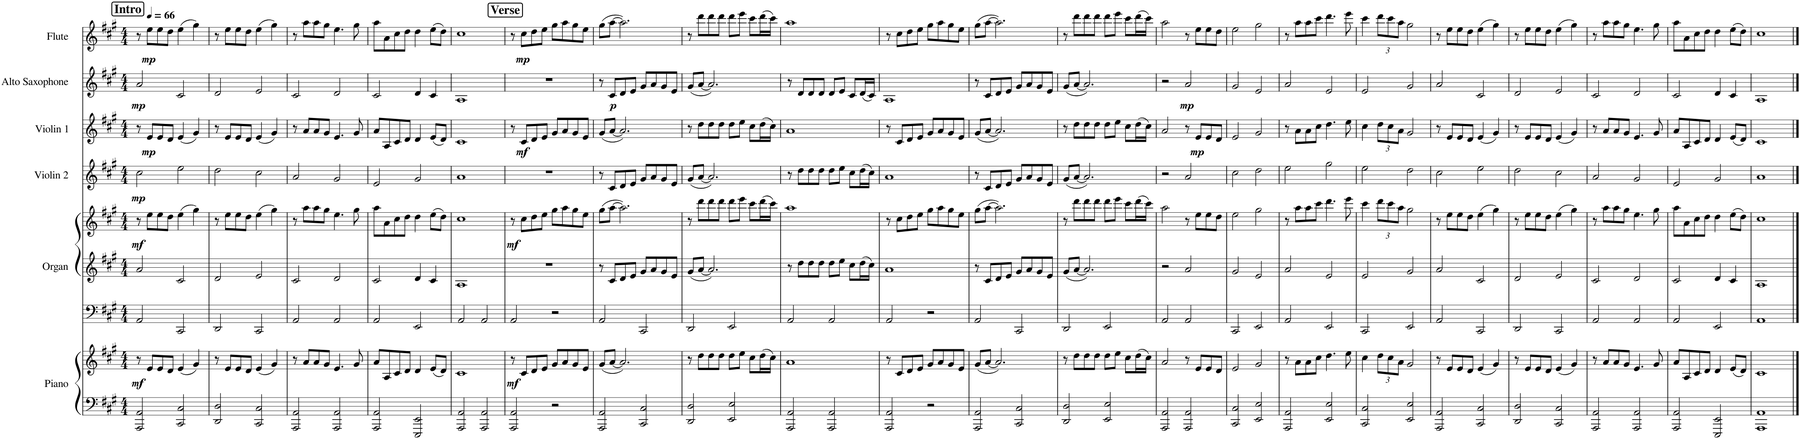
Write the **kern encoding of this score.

**kern	**kern	**dynam	**kern	**kern	**kern	**dynam	**kern	**dynam	**kern	**dynam	**kern	**dynam	**kern	**dynam
*part6	*part6	*part6	*part5	*part5	*part5	*part5	*part4	*part4	*part3	*part3	*part2	*part2	*part1	*part1
*staff9	*staff8	*staff8/9	*staff7	*staff6	*staff5	*staff5/6/7	*staff4	*staff4	*staff3	*staff3	*staff2	*staff2	*staff1	*staff1
*I"Piano	*	*	*I"Organ	*	*	*	*I"Violin 2	*	*I"Violin 1	*	*I"Alto Saxophone	*	*I"Flute	*
*I'Pno.	*	*	*I'Org.	*	*	*	*I'Vln. 2	*	*I'Vln. 1	*	*I'A. Sax.	*	*I'Fl.	*
*clefF4	*clefG2	*	*clefF4	*clefG2	*clefG2	*	*clefG2	*	*clefG2	*	*clefG2	*	*clefG2	*
*	*	*	*	*	*	*	*	*	*	*	*ITrd5c9	*	*	*
*k[f#c#g#]	*k[f#c#g#]	*	*k[f#c#g#]	*k[f#c#g#]	*k[f#c#g#]	*	*k[f#c#g#]	*	*k[f#c#g#]	*	*k[f#c#g#]	*	*k[f#c#g#]	*
*M4/4	*M4/4	*	*M4/4	*M4/4	*M4/4	*	*M4/4	*	*M4/4	*	*M4/4	*	*M4/4	*
*MM66	*MM66	*	*MM66	*MM66	*MM66	*	*MM66	*	*MM66	*	*MM66	*	*MM66	*
!!LO:REH:place=s1:a:B:cj:fs=14:t=Intro
=1	=1	=1	=1	=1	=1	=1	=1	=1	=1	=1	=1	=1	=1	=1
!	!	!LO:DY:b	!	!	!	!LO:DY:b	!	!LO:DY:b	!	!	!	!LO:DY:b	!	!
2AAA/ 2AA/	8r	mf	2AA/	2a/	8r	mf	2cc#\	mp	8r	.	2a/	mp	8r	.
!	!	!	!	!	!	!	!	!	!	!LO:DY:b	!	!	!	!LO:DY:b
.	8e/L	.	.	.	8ee\L	.	.	.	8e/L	mp	.	.	8ee\L	mp
.	8e/	.	.	.	8ee\	.	.	.	8e/	.	.	.	8ee\	.
.	8d/J	.	.	.	8dd\J	.	.	.	8d/J	.	.	.	8dd\J	.
2CC#/ 2C#/	(4e/	.	2CC#/	2c#/	(4ee\	.	2ee\	.	(4e/	.	2c#/	.	(4ee\	.
.	4g#/)	.	.	.	4gg#\)	.	.	.	4g#/)	.	.	.	4gg#\)	.
=2	=2	=2	=2	=2	=2	=2	=2	=2	=2	=2	=2	=2	=2	=2
2DD/ 2D/	8r	.	2DD/	2d/	8r	.	2dd\	.	8r	.	2d/	.	8r	.
.	8e/L	.	.	.	8ee\L	.	.	.	8e/L	.	.	.	8ee\L	.
.	8e/	.	.	.	8ee\	.	.	.	8e/	.	.	.	8ee\	.
.	8d/J	.	.	.	8dd\J	.	.	.	8d/J	.	.	.	8dd\J	.
2CC#/ 2C#/	(4e/	.	2CC#/	2e/	(4ee\	.	2cc#\	.	(4e/	.	2e/	.	(4ee\	.
.	4g#/)	.	.	.	4gg#\)	.	.	.	4g#/)	.	.	.	4gg#\)	.
=3	=3	=3	=3	=3	=3	=3	=3	=3	=3	=3	=3	=3	=3	=3
2AAA/ 2AA/	8r	.	2AA/	2c#/	8r	.	2a/	.	8r	.	2c#/	.	8r	.
.	8a/L	.	.	.	8aa\L	.	.	.	8a/L	.	.	.	8aa\L	.
.	8a/	.	.	.	8aa\	.	.	.	8a/	.	.	.	8aa\	.
.	8g#/J	.	.	.	8gg#\J	.	.	.	8g#/J	.	.	.	8gg#\J	.
2AAA/ 2AA/	4.e/	.	2AA/	2d/	4.ee\	.	2g#/	.	4.e/	.	2d/	.	4.ee\	.
.	8g#/	.	.	.	8gg#\	.	.	.	8g#/	.	.	.	8gg#\	.
=4	=4	=4	=4	=4	=4	=4	=4	=4	=4	=4	=4	=4	=4	=4
2AAA/ 2AA/	8a/L	.	2AA/	2c#/	8aa\L	.	2e/	.	8a/L	.	2c#/	.	8aa\L	.
.	8A/	.	.	.	8a\	.	.	.	8A/	.	.	.	8a\	.
.	8c#/	.	.	.	8cc#\	.	.	.	8c#/	.	.	.	8cc#\	.
.	8d/J	.	.	.	8dd\J	.	.	.	8d/J	.	.	.	8dd\J	.
2EEE/ 2EE/	4d/	.	2EE/	4d/	4dd\	.	2g#/	.	4d/	.	4d/	.	4dd\	.
.	(8e/L	.	.	4c#/	(8ee\L	.	.	.	(8e/L	.	4c#/	.	(8ee\L	.
.	8d/J)	.	.	.	8dd\J)	.	.	.	8d/J)	.	.	.	8dd\J)	.
=5	=5	=5	=5	=5	=5	=5	=5	=5	=5	=5	=5	=5	=5	=5
2AAA/ 2AA/	1c#	.	2AA/	1A	1cc#	.	1a	.	1c#	.	1A	.	1cc#	.
2AAA/ 2AA/	.	.	2AA/	.	.	.	.	.	.	.	.	.	.	.
!!LO:REH:place=s1:a:B:cj:fs=14:t=Verse
=6	=6	=6	=6	=6	=6	=6	=6	=6	=6	=6	=6	=6	=6	=6
!	!	!LO:DY:b	!	!	!	!LO:DY:b	!	!	!	!	!	!	!	!
2AAA/ 2AA/	8r	mf	2AA/	1r	8r	mf	1r	.	8r	.	1r	.	8r	.
!	!	!	!	!	!	!	!	!	!	!LO:DY:b	!	!	!	!LO:DY:b
.	8c#/L	.	.	.	8cc#\L	.	.	.	8c#/L	mf	.	.	8cc#\L	mp
.	8d/	.	.	.	8dd\	.	.	.	8d/	.	.	.	8dd\	.
.	8e/J	.	.	.	8ee\J	.	.	.	8e/J	.	.	.	8ee\J	.
2r	8g#/L	.	2r	.	8gg#\L	.	.	.	8g#/L	.	.	.	8gg#\L	.
.	8a/	.	.	.	8aa\	.	.	.	8a/	.	.	.	8aa\	.
.	8g#/	.	.	.	8gg#\	.	.	.	8g#/	.	.	.	8gg#\	.
.	8e/J	.	.	.	8ee\J	.	.	.	8e/J	.	.	.	8ee\J	.
=7	=7	=7	=7	=7	=7	=7	=7	=7	=7	=7	=7	=7	=7	=7
2AAA/ 2AA/	(8g#/L	.	2AA/	8r	(8gg#\L	.	8r	.	(8g#/L	.	8r	.	(8gg#\L	.
!	!	!	!	!	!	!	!	!	!	!	!	!LO:DY:b	!	!
.	[8a/J	.	.	8c#/L	[8aa\J	.	8c#/L	.	[8a/J	.	8c#/L	p	[8aa\J	.
.	2.a/])	.	.	8d/	2.aa\])	.	8d/	.	2.a/])	.	8d/	.	2.aa\])	.
.	.	.	.	8e/J	.	.	8e/J	.	.	.	8e/J	.	.	.
2CC#/ 2C#/	.	.	2CC#/	8g#/L	.	.	8g#/L	.	.	.	8g#/L	.	.	.
.	.	.	.	8a/	.	.	8a/	.	.	.	8a/	.	.	.
.	.	.	.	8g#/	.	.	8g#/	.	.	.	8g#/	.	.	.
.	.	.	.	8e/J	.	.	8e/J	.	.	.	8e/J	.	.	.
=8	=8	=8	=8	=8	=8	=8	=8	=8	=8	=8	=8	=8	=8	=8
2DD/ 2D/	8r	.	2DD/	8g#/L	8r	.	(8g#/L	.	8r	.	(8g#/L	.	8r	.
.	8dd\L	.	.	[8a/J	8ddd\L	.	[8a/J	.	8dd\L	.	[8a/J	.	8ddd\L	.
.	8dd\	.	.	2.a/]	8ddd\	.	2.a/])	.	8dd\	.	2.a/])	.	8ddd\	.
.	8dd\J	.	.	.	8ddd\J	.	.	.	8dd\J	.	.	.	8ddd\J	.
2EE/ 2E/	8dd\L	.	2EE/	.	8ddd\L	.	.	.	8dd\L	.	.	.	8ddd\L	.
.	8ee\J	.	.	.	8eee\J	.	.	.	8ee\J	.	.	.	8eee\J	.
.	8cc#\L	.	.	.	8ccc#\L	.	.	.	8cc#\L	.	.	.	8ccc#\L	.
.	(16dd\L	.	.	.	(16ddd\L	.	.	.	(16dd\L	.	.	.	(16ddd\L	.
.	16cc#\JJ)	.	.	.	16ccc#\JJ)	.	.	.	16cc#\JJ)	.	.	.	16ccc#\JJ)	.
=9	=9	=9	=9	=9	=9	=9	=9	=9	=9	=9	=9	=9	=9	=9
2AAA/ 2AA/	1a	.	2AA/	8r	1aa	.	8r	.	1a	.	8r	.	1aa	.
.	.	.	.	8dd\L	.	.	8dd\L	.	.	.	8d/L	.	.	.
.	.	.	.	8dd\	.	.	8dd\	.	.	.	8d/	.	.	.
.	.	.	.	8dd\J	.	.	8dd\J	.	.	.	8d/J	.	.	.
2AAA/ 2AA/	.	.	2AA/	8dd\L	.	.	8dd\L	.	.	.	8d/L	.	.	.
.	.	.	.	8ee\J	.	.	8ee\J	.	.	.	8e/J	.	.	.
.	.	.	.	8cc#\L	.	.	8cc#\L	.	.	.	8c#/L	.	.	.
.	.	.	.	16dd\L	.	.	(16dd\L	.	.	.	(16d/L	.	.	.
.	.	.	.	16cc#\JJ	.	.	16cc#\JJ)	.	.	.	16c#/JJ)	.	.	.
=10	=10	=10	=10	=10	=10	=10	=10	=10	=10	=10	=10	=10	=10	=10
2AAA/ 2AA/	8r	.	2AA/	1a	8r	.	1a	.	8r	.	1A	.	8r	.
.	8c#/L	.	.	.	8cc#\L	.	.	.	8c#/L	.	.	.	8cc#\L	.
.	8d/	.	.	.	8dd\	.	.	.	8d/	.	.	.	8dd\	.
.	8e/J	.	.	.	8ee\J	.	.	.	8e/J	.	.	.	8ee\J	.
2r	8g#/L	.	2r	.	8gg#\L	.	.	.	8g#/L	.	.	.	8gg#\L	.
.	8a/	.	.	.	8aa\	.	.	.	8a/	.	.	.	8aa\	.
.	8g#/	.	.	.	8gg#\	.	.	.	8g#/	.	.	.	8gg#\	.
.	8e/J	.	.	.	8ee\J	.	.	.	8e/J	.	.	.	8ee\J	.
=11	=11	=11	=11	=11	=11	=11	=11	=11	=11	=11	=11	=11	=11	=11
2AAA/ 2AA/	(8g#/L	.	2AA/	8r	(8gg#\L	.	8r	.	(8g#/L	.	8r	.	(8gg#\L	.
.	[8a/J	.	.	8c#/L	[8aa\J	.	8c#/L	.	[8a/J	.	8c#/L	.	[8aa\J	.
.	2.a/])	.	.	8d/	2.aa\])	.	8d/	.	2.a/])	.	8d/	.	2.aa\])	.
.	.	.	.	8e/J	.	.	8e/J	.	.	.	8e/J	.	.	.
2CC#/ 2C#/	.	.	2CC#/	8g#/L	.	.	8g#/L	.	.	.	8g#/L	.	.	.
.	.	.	.	8a/	.	.	8a/	.	.	.	8a/	.	.	.
.	.	.	.	8g#/	.	.	8g#/	.	.	.	8g#/	.	.	.
.	.	.	.	8e/J	.	.	8e/J	.	.	.	8e/J	.	.	.
=12	=12	=12	=12	=12	=12	=12	=12	=12	=12	=12	=12	=12	=12	=12
2DD/ 2D/	8r	.	2DD/	8g#/L	8r	.	(8g#/L	.	8r	.	(8g#/L	.	8r	.
.	8dd\L	.	.	[8a/J	8ddd\L	.	[8a/J	.	8dd\L	.	[8a/J	.	8ddd\L	.
.	8dd\	.	.	2.a/]	8ddd\	.	2.a/])	.	8dd\	.	2.a/])	.	8ddd\	.
.	8dd\J	.	.	.	8ddd\J	.	.	.	8dd\J	.	.	.	8ddd\J	.
2EE/ 2E/	8dd\L	.	2EE/	.	8ddd\L	.	.	.	8dd\L	.	.	.	8ddd\L	.
.	8ee\J	.	.	.	8eee\J	.	.	.	8ee\J	.	.	.	8eee\J	.
.	8cc#\L	.	.	.	8ccc#\L	.	.	.	8cc#\L	.	.	.	8ccc#\L	.
.	(16dd\L	.	.	.	(16ddd\L	.	.	.	(16dd\L	.	.	.	(16ddd\L	.
.	16cc#\JJ)	.	.	.	16ccc#\JJ)	.	.	.	16cc#\JJ)	.	.	.	16ccc#\JJ)	.
=13	=13	=13	=13	=13	=13	=13	=13	=13	=13	=13	=13	=13	=13	=13
2AAA/ 2AA/	2a/	.	2AA/	2r	2aa\	.	2r	.	2a/	.	2r	.	2aa\	.
!	!	!	!	!	!	!	!	!	!	!	!	!LO:DY:b	!	!
2AAA/ 2AA/	8r	.	2AA/	2a/	8r	.	2a/	.	8r	.	2a/	mp	8r	.
!	!	!	!	!	!	!	!	!	!	!LO:DY:b	!	!	!	!
.	8e/L	.	.	.	8ee\L	.	.	.	8e/L	mp	.	.	8ee\L	.
.	8e/	.	.	.	8ee\	.	.	.	8e/	.	.	.	8ee\	.
.	8d/J	.	.	.	8dd\J	.	.	.	8d/J	.	.	.	8dd\J	.
=14	=14	=14	=14	=14	=14	=14	=14	=14	=14	=14	=14	=14	=14	=14
2CC#/ 2C#/	2e/	.	2CC#/	2g#/	2ee\	.	2cc#\	.	2e/	.	2g#/	.	2ee\	.
2EE/ 2E/	2g#/	.	2EE/	2e/	2gg#\	.	2dd\	.	2g#/	.	2e/	.	2gg#\	.
=15	=15	=15	=15	=15	=15	=15	=15	=15	=15	=15	=15	=15	=15	=15
2AAA/ 2AA/	8r	.	2AA/	2a/	8r	.	2ee\	.	8r	.	2a/	.	8r	.
.	8a\L	.	.	.	8aa\L	.	.	.	8a\L	.	.	.	8aa\L	.
.	8a\	.	.	.	8aa\	.	.	.	8a\	.	.	.	8aa\	.
.	8cc#\J	.	.	.	8ccc#\J	.	.	.	8cc#\J	.	.	.	8ccc#\J	.
2EE/ 2E/	4.dd\	.	2EE/	2e/	4.ddd\	.	2gg#\	.	4.dd\	.	2e/	.	4.ddd\	.
.	8ee\	.	.	.	8eee\	.	.	.	8ee\	.	.	.	8eee\	.
=16	=16	=16	=16	=16	=16	=16	=16	=16	=16	=16	=16	=16	=16	=16
2CC#/ 2C#/	4cc#\	.	2CC#/	2e/	4ccc#\	.	2ee\	.	4cc#\	.	2e/	.	4ccc#\	.
*	*Xbrackettup	*	*	*	*Xbrackettup	*	*	*	*Xbrackettup	*	*	*	*Xbrackettup	*
.	12dd\L	.	.	.	12ddd\L	.	.	.	12dd\L	.	.	.	12ddd\L	.
.	12cc#\	.	.	.	12ccc#\	.	.	.	12cc#\	.	.	.	12ccc#\	.
.	12a\J	.	.	.	12aa\J	.	.	.	12a\J	.	.	.	12aa\J	.
2EE/ 2E/	2g#/	.	2EE/	2g#/	2gg#\	.	2dd\	.	2g#/	.	2g#/	.	2gg#\	.
=17	=17	=17	=17	=17	=17	=17	=17	=17	=17	=17	=17	=17	=17	=17
2AAA/ 2AA/	8r	.	2AA/	2a/	8r	.	2cc#\	.	8r	.	2a/	.	8r	.
.	8e/L	.	.	.	8ee\L	.	.	.	8e/L	.	.	.	8ee\L	.
.	8e/	.	.	.	8ee\	.	.	.	8e/	.	.	.	8ee\	.
.	8d/J	.	.	.	8dd\J	.	.	.	8d/J	.	.	.	8dd\J	.
2CC#/ 2C#/	(4e/	.	2CC#/	2c#/	(4ee\	.	2ee\	.	(4e/	.	2c#/	.	(4ee\	.
.	4g#/)	.	.	.	4gg#\)	.	.	.	4g#/)	.	.	.	4gg#\)	.
=18	=18	=18	=18	=18	=18	=18	=18	=18	=18	=18	=18	=18	=18	=18
2DD/ 2D/	8r	.	2DD/	2d/	8r	.	2dd\	.	8r	.	2d/	.	8r	.
.	8e/L	.	.	.	8ee\L	.	.	.	8e/L	.	.	.	8ee\L	.
.	8e/	.	.	.	8ee\	.	.	.	8e/	.	.	.	8ee\	.
.	8d/J	.	.	.	8dd\J	.	.	.	8d/J	.	.	.	8dd\J	.
2CC#/ 2C#/	(4e/	.	2CC#/	2e/	(4ee\	.	2cc#\	.	(4e/	.	2e/	.	(4ee\	.
.	4g#/)	.	.	.	4gg#\)	.	.	.	4g#/)	.	.	.	4gg#\)	.
=19	=19	=19	=19	=19	=19	=19	=19	=19	=19	=19	=19	=19	=19	=19
2AAA/ 2AA/	8r	.	2AA/	2c#/	8r	.	2a/	.	8r	.	2c#/	.	8r	.
.	8a/L	.	.	.	8aa\L	.	.	.	8a/L	.	.	.	8aa\L	.
.	8a/	.	.	.	8aa\	.	.	.	8a/	.	.	.	8aa\	.
.	8g#/J	.	.	.	8gg#\J	.	.	.	8g#/J	.	.	.	8gg#\J	.
2AAA/ 2AA/	4.e/	.	2AA/	2d/	4.ee\	.	2g#/	.	4.e/	.	2d/	.	4.ee\	.
.	8g#/	.	.	.	8gg#\	.	.	.	8g#/	.	.	.	8gg#\	.
=20	=20	=20	=20	=20	=20	=20	=20	=20	=20	=20	=20	=20	=20	=20
2AAA/ 2AA/	8a/L	.	2AA/	2c#/	8aa\L	.	2e/	.	8a/L	.	2c#/	.	8aa\L	.
.	8A/	.	.	.	8a\	.	.	.	8A/	.	.	.	8a\	.
.	8c#/	.	.	.	8cc#\	.	.	.	8c#/	.	.	.	8cc#\	.
.	8d/J	.	.	.	8dd\J	.	.	.	8d/J	.	.	.	8dd\J	.
2EEE/ 2EE/	4d/	.	2EE/	4d/	4dd\	.	2g#/	.	4d/	.	4d/	.	4dd\	.
.	(8e/L	.	.	4c#/	(8ee\L	.	.	.	(8e/L	.	4c#/	.	(8ee\L	.
.	8d/J)	.	.	.	8dd\J)	.	.	.	8d/J)	.	.	.	8dd\J)	.
=21	=21	=21	=21	=21	=21	=21	=21	=21	=21	=21	=21	=21	=21	=21
1AAA 1AA	1c#	.	1AA	1A	1cc#	.	1a	.	1c#	.	1A	.	1cc#	.
==	==	==	==	==	==	==	==	==	==	==	==	==	==	==
*-	*-	*-	*-	*-	*-	*-	*-	*-	*-	*-	*-	*-	*-	*-
